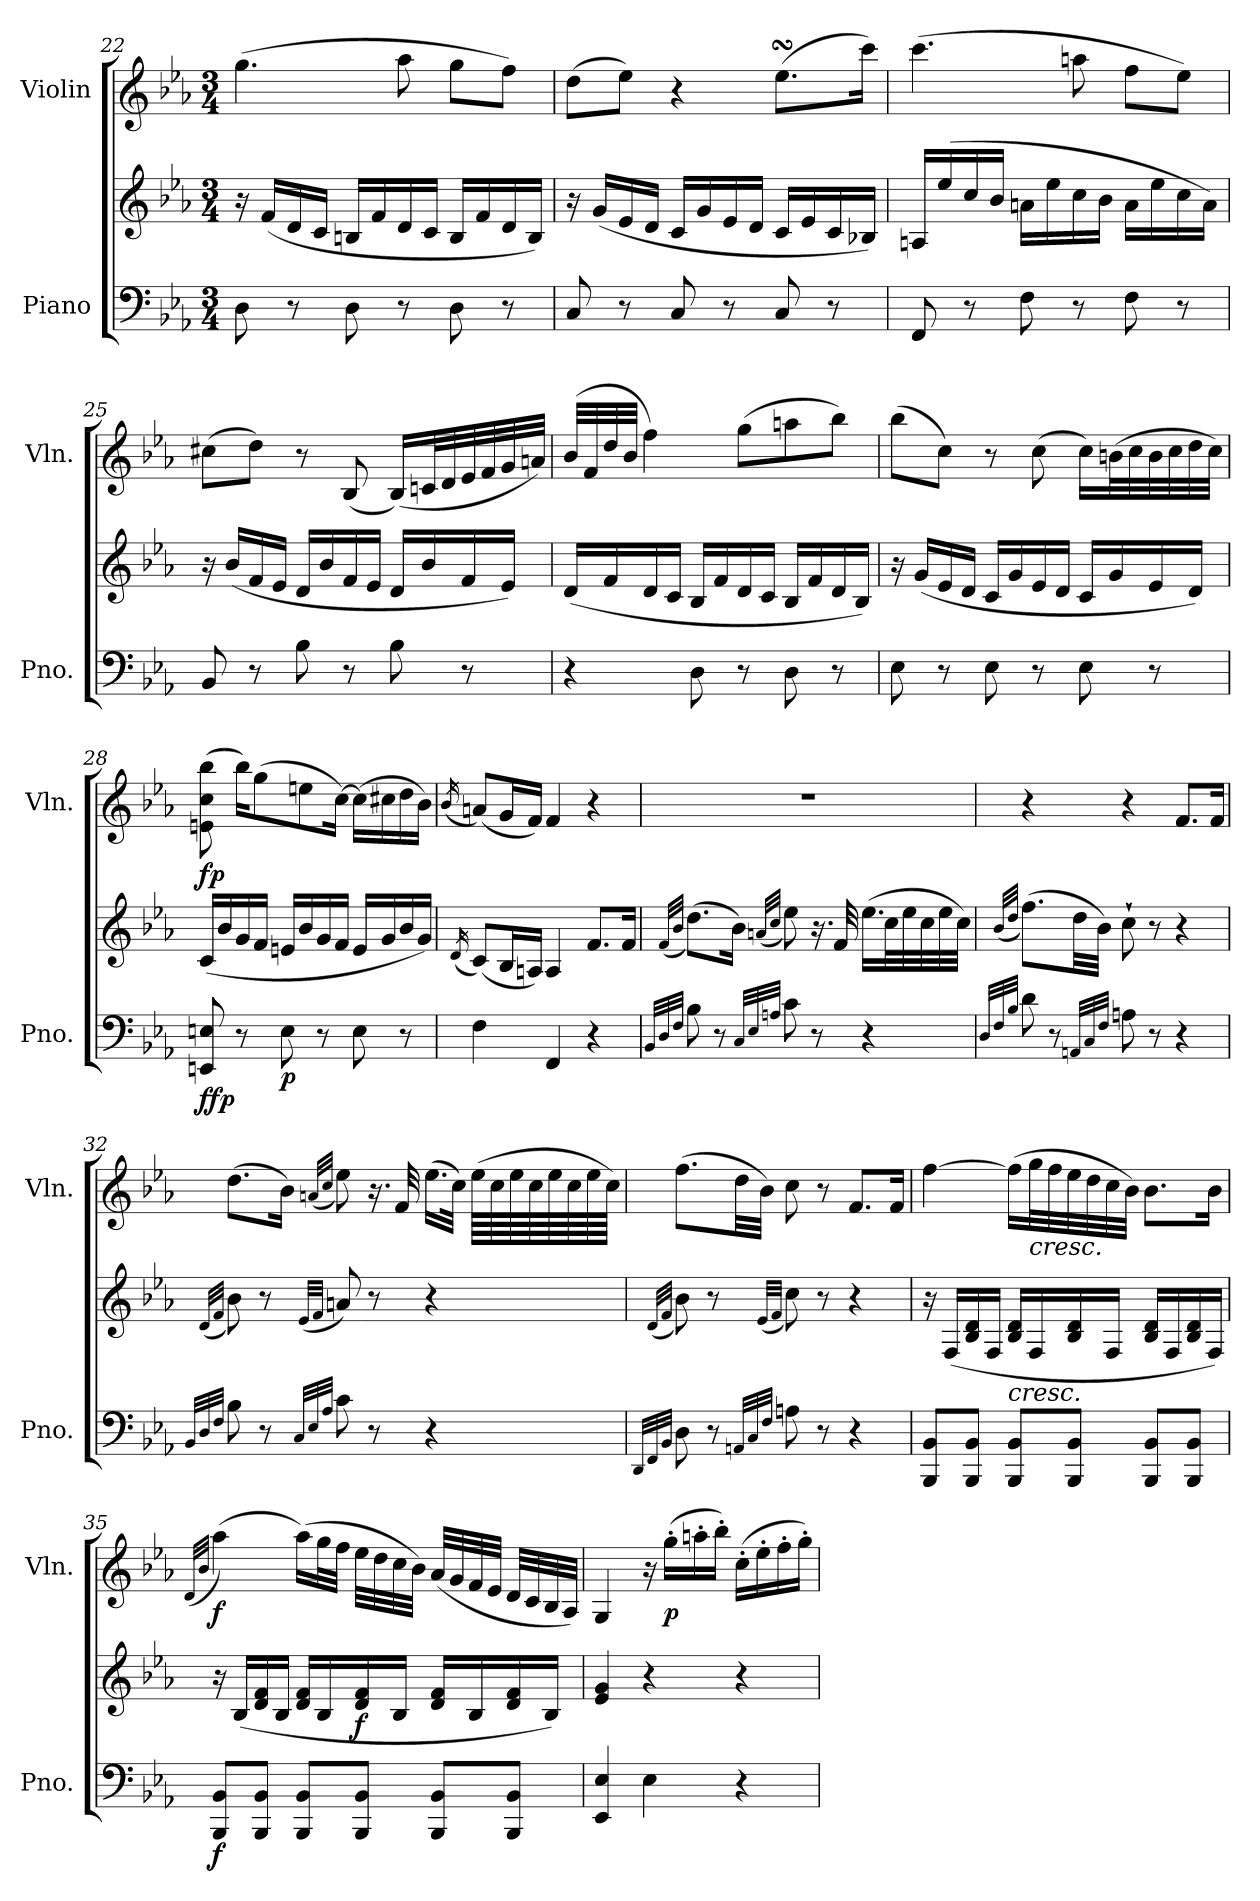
**kern	**kern	**dynam	**kern	**dynam
*part2	*part2	*part2	*part1	*part1
*staff3	*staff2	*staff2/3	*staff1	*staff1
*I"Piano	*	*	*I"Violin	*
*I'Pno.	*	*	*I'Vln.	*
!!LO:LB:g=z
*clefF4	*clefG2	*	*clefG2	*
*k[b-e-a-]	*k[b-e-a-]	*	*k[b-e-a-]	*
*M3/4	*M3/4	*	*M3/4	*
=22	=22	=22	=22	=22
8D\	16r	.	(>4.gg\	.
.	(<16f/LL	.	.	.
8r	16d/	.	.	.
.	16c/JJ	.	.	.
8D\	16Bn/LL	.	.	.
.	16f/	.	.	.
8r	16d/	.	8aa-\	.
.	16c/JJ	.	.	.
8D\	16B/LL	.	8gg\L	.
.	16f/	.	.	.
8r	16d/	.	8ff\J)	.
.	16B/JJ)	.	.	.
=23	=23	=23	=23	=23
8C/	16r	.	(>8dd\L	.
.	(<16g/LL	.	.	.
8r	16e-/	.	8ee-\J)	.
.	16d/JJ	.	.	.
8C/	16c/LL	.	4r	.
.	16g/	.	.	.
8r	16e-/	.	.	.
.	16d/JJ	.	.	.
8C/	16c/LL	.	(>8.ee-sSSs\L	.
.	16e-/	.	.	.
8r	16c/	.	.	.
.	16B-X/JJ)	.	16ccc\Jk)	.
=24	=24	=24	=24	=24
8FF/	16An/LL	.	(>4.ccc\	.
.	(>16ee-/	.	.	.
8r	16cc/	.	.	.
.	16b-/JJ	.	.	.
8F\	16an\LL	.	.	.
.	16ee-\	.	.	.
8r	16cc\	.	8aan\	.
.	16b-\JJ	.	.	.
8F\	16a\LL	.	8ff\L	.
.	16ee-\	.	.	.
8r	16cc\	.	8ee-\J)	.
.	16a\JJ)	.	.	.
=25	=25	=25	=25	=25
8BB-/	16r	.	(>8cc#X\L	.
.	(<16b-/LL	.	.	.
8r	16f/	.	8dd\J)	.
.	16e-/JJ	.	.	.
8B-\	16d/LL	.	8r	.
.	16b-/	.	.	.
8r	16f/	.	(<8B-/	.
.	16e-/JJ	.	.	.
8B-\	16d/LL	.	(<16B-/LL)	.
.	16b-/	.	32cn/L	.
.	.	.	32d/	.
8r	16f/	.	32e-/	.
.	.	.	32f/	.
.	16e-/JJ)	.	32g/	.
.	.	.	32an/JJJ)	.
!!LO:LB:g=z
=26	=26	=26	=26	=26
4r	(<16d/LL	.	(>32b-/LLL	.
.	.	.	32f/	.
.	16f/	.	32dd/	.
.	.	.	32b-/JJJ	.
.	16d/	.	4ff\)	.
.	16c/JJ	.	.	.
8D\	16B-/LL	.	.	.
.	16f/	.	.	.
8r	16d/	.	(>8gg\L	.
.	16c/JJ	.	.	.
8D\	16B-/LL	.	8aan\	.
.	16f/	.	.	.
8r	16d/	.	8bb-\J)	.
.	16B-/JJ)	.	.	.
=27	=27	=27	=27	=27
8E-\	16r	.	(>8bb-\L	.
.	(<16g/LL	.	.	.
8r	16e-/	.	8cc\J)	.
.	16d/JJ	.	.	.
8E-\	16c/LL	.	8r	.
.	16g/	.	.	.
8r	16e-/	.	(>8cc\	.
.	16d/JJ	.	.	.
8E-\	16c/LL	.	16cc\LL)	.
.	16g/	.	(>32bn\L	.
.	.	.	32cc\	.
8r	16e-/	.	32b\	.
.	.	.	32cc\	.
.	16d/JJ)	.	32dd\	.
.	.	.	32cc\JJJ)	.
=28	=28	=28	=28	=28
!	!	!LO:DY:b=2	!	!
!	!	!LO:DY:n=1:b	!	!LO:DY:b
8EEn/ 8En/	(<16c/LL	f fp	(>8en\ 8cc\ 8bb-\	fp
.	16b-/	.	.	.
8r	16g/	.	16bb-\KL)	.
.	16f/JJ	.	(>8gg\	.
!	!	!LO:DY:n=2:b=2	!	!
8E\	16en/LL	p	.	.
.	16b-/	.	8een\	.
8r	16g/	.	.	.
.	16f/JJ	.	[16cc\Jk)	.
8E\	16e/LL	.	(>16cc\LL]	.
.	16g/	.	16cc#X\	.
8r	16b-/	.	16dd\	.
.	16g/JJ)	.	16b-\JJ)	.
=29	=29	=29	=29	=29
.	(<16qd/	.	(<16qb-/	.
4F\	(<8c/L)	.	(<8an/L)	.
.	16B-/L	.	16g/L	.
.	16An/JJ)	.	16f/JJ)	.
4FF/	4A/	.	4f/	.
4r	8.f/L	.	4r	.
.	16f/Jk	.	.	.
!!LO:PB:g=z
=30	=30	=30	=30	=30
32qBB-/LLL	.	.	.	.
32qD/	(<32qf/LLL	.	.	.
32qF/JJJ	32qb-/JJJ	.	.	.
8B-\	(>8.dd\L)	.	2.r	.
8r	.	.	.	.
.	16b-\Jk)	.	.	.
32qC/LLL	.	.	.	.
32qE-/	(<32qan/LLL	.	.	.
32qAn/JJJ	32qcc/JJJ	.	.	.
8c\	8ee-\)	.	.	.
8r	16.r	.	.	.
.	32f/	.	.	.
4r	(>16.ee-\LL	.	.	.
.	32cc\L	.	.	.
.	32ee-\	.	.	.
.	32cc\	.	.	.
.	32ee-\	.	.	.
.	32cc\JJJ)	.	.	.
=31	=31	=31	=31	=31
32qD/LLL	.	.	.	.
32qF/	(<32qb-/LLL	.	.	.
32qB-/JJJ	32qdd/JJJ	.	.	.
8d\	(>8.ff\L)	.	4r	.
8r	.	.	.	.
.	32dd\LL	.	.	.
.	32b-\JJJ)	.	.	.
32qAAn/LLL	.	.	.	.
32qC/	.	.	.	.
32qF/JJJ	.	.	.	.
8An\	8cc`\	.	4r	.
8r	8r	.	.	.
4r	4r	.	8.f/L	.
.	.	.	16f/Jk	.
=32	=32	=32	=32	=32
32qBB-/LLL	.	.	.	.
32qD/	(<32qd/LLL	.	.	.
32qF/JJJ	32qf/JJJ	.	.	.
8B-\	8b-\)	.	(>8.dd\L	.
8r	8r	.	.	.
.	.	.	16b-\Jk)	.
32qC/LLL	.	.	.	.
32qE-/	(<32qe-/LLL	.	(<32qan/LLL	.
32qA-/JJJ	32qf/JJJ	.	32qcc/JJJ	.
8c\	8an/)	.	8ee-\)	.
8r	8r	.	16.r	.
.	.	.	32f/	.
4r	4r	.	(>16.ee-\LL	.
.	.	.	32cc\JJk)	.
.	.	.	(>64ee-\LLLL	.
.	.	.	64cc\	.
.	.	.	64ee-\	.
.	.	.	64cc\	.
.	.	.	64ee-\	.
.	.	.	64cc\	.
.	.	.	64ee-\	.
.	.	.	64cc\JJJJ)	.
=33	=33	=33	=33	=33
32qDD/LLL	.	.	.	.
32qFF/	(<32qd/LLL	.	.	.
32qBB-/JJJ	32qf/JJJ	.	.	.
8D\	8b-\)	.	(>8.ff\L	.
8r	8r	.	.	.
.	.	.	32dd\LL	.
.	.	.	32b-\JJJ)	.
32qAAn/LLL	.	.	.	.
32qC/	(<32qe-/LLL	.	.	.
32qF/JJJ	32qf/JJJ	.	.	.
8An\	8cc\)	.	8cc\	.
8r	8r	.	8r	.
4r	4r	.	8.f/L	.
.	.	.	16f/Jk	.
!!LO:LB:g=z
=34	=34	=34	=34	=34
8BBB-/ 8BB-/L	16r	.	[4ff\	.
.	(<16F/LL	.	.	.
8BBB-/ 8BB-/J	16B-/ 16d/	.	.	.
.	16F/JJ	.	.	.
!	!LO:TX:b:i:t=cresc.	!	!	!
8BBB-/ 8BB-/L	16B-/ 16d/LL	.	(>16ff\LL]	.
!	!	!	!LO:TX:b:i:t=cresc.	!
.	16F/	.	32gg\L	.
.	.	.	32ff\	.
8BBB-/ 8BB-/J	16B-/ 16d/	.	32ee-\	.
.	.	.	32dd\	.
.	16F/JJ	.	32cc\	.
.	.	.	32b-\JJJ)	.
8BBB-/ 8BB-/L	16B-/ 16d/LL	.	8.b-\L	.
.	16F/	.	.	.
8BBB-/ 8BB-/J	16B-/ 16d/	.	.	.
.	16F/JJ)	.	16b-\Jk	.
=35	=35	=35	=35	=35
.	.	.	(<32qd/LLL	.
.	.	.	32qb-/JJJ	.
!	!	!LO:DY:b=2	!	!LO:DY:b
8BBB-/ 8BB-/L	16r	f	(>4aa-\)	f
.	(<16B-/LL	.	.	.
8BBB-/ 8BB-/J	16d/ 16f/	.	.	.
.	16B-/JJ	.	.	.
8BBB-/ 8BB-/L	16d/ 16f/LL	.	(>16aa-\LL)	.
.	16B-/	.	32gg\L	.
.	.	.	32ff\JJJ	.
!	!	!LO:DY:b	!	!
8BBB-/ 8BB-/J	16d/ 16f/	f	32ee-\LLL	.
.	.	.	32dd\	.
.	16B-/JJ	.	32cc\	.
.	.	.	32b-\JJJ)	.
8BBB-/ 8BB-/L	16d/ 16f/LL	.	(<32a-/LLL	.
.	.	.	32g/	.
.	16B-/	.	32f/	.
.	.	.	32e-/JJJ	.
8BBB-/ 8BB-/J	16d/ 16f/	.	32d/LLL	.
.	.	.	32c/	.
.	16B-/JJ)	.	32B-/	.
.	.	.	32A-/JJJ)	.
=36	=36	=36	=36	=36
4EE-/ 4E-/	4e-/ 4g/	.	4G/	.
4E-\	4r	.	16r	.
!	!	!	!	!LO:DY:b
.	.	.	(>16gg'\LL	p
.	.	.	16aan'\	.
.	.	.	16bb-'\JJ)	.
4r	4r	.	(>16cc'\LL	.
.	.	.	16ee-'\	.
.	.	.	16ff'\	.
.	.	.	16gg'\JJ)	.
=	=	=	=	=
*-	*-	*-	*-	*-
